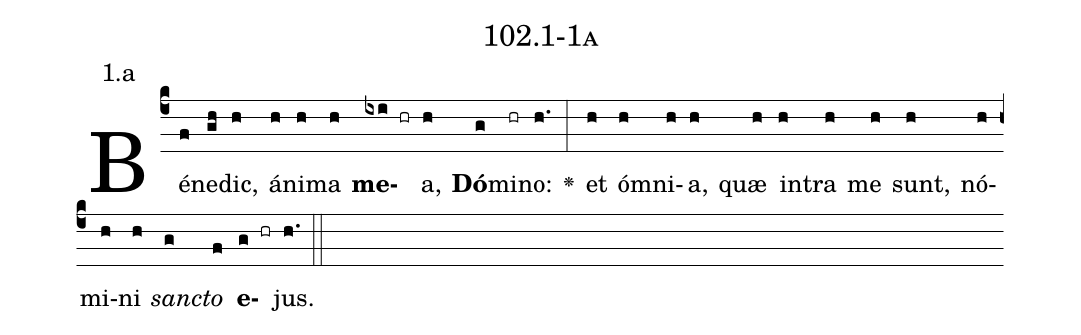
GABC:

name: 102.1-1a;
annotation: 1.a;
%%
(c4)Bé(f)ne(gh)dic,(h) á(h)ni(h)ma(h) <b>me</b>(ixi hr)a,(h) <b>Dó</b>(g)mi(hr)no:(h.) <v>\greheightstar</v>(:) et(h) óm(h)ni(h)a,(h) quæ(h) in(h)tra(h) me(h) sunt,(h) nó(h)mi(h)ni(h) <i>sanc</i>(g)<i>to</i>(f) <b>e</b>(g hr)jus.(h.) (::)


%E(h) u(h) o(g) u(f) a(g) e.(h.) (::)
